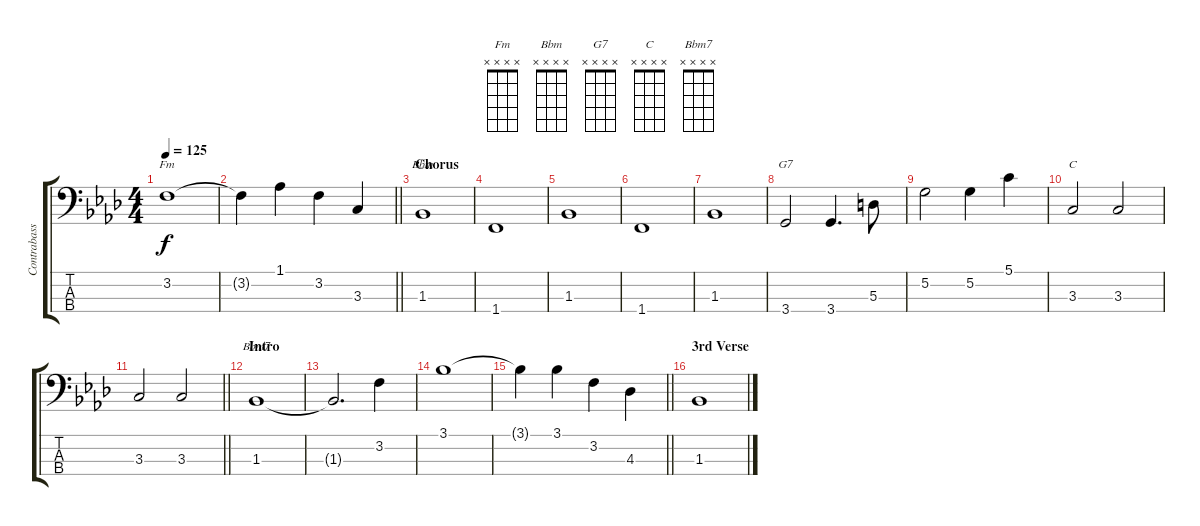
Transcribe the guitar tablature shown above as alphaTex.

\track ("Contrabass" "Contrabass") {instrument fretlessbass}
\staff {score tabs}
\tuning (G2 D2 A1 E1) {hide}
\chord ("Fm" x x x x)
\chord ("Bbm" x x x x)
\chord ("G7" x x x x)
\chord ("C" x x x x)
\chord ("Bbm7" x x x x)
\ts (4 4)
\tempo 125
\clef f4
\ks fminor
3.2.1{ch "Fm" dy f} |
\barLineRight lightlight
3.2{t}.4 1.1.4 3.2.4 3.3.4 |
\section ("" "Chorus")
1.3.1{ch "Bbm"} |
1.4.1 |
1.3.1 |
1.4.1 |
1.3.1 |
3.4.2{ch "G7"} 3.4.4{d} 5.3.8 |
5.2.2 5.2.4 5.1.4 |
3.3.2{ch "C"} 3.3.2 |
\barLineRight lightlight
3.3.2 3.3.2 |
\section ("" "Intro")
1.3.1{ch "Bbm7"} |
1.3{t}.2{d} 3.2.4 |
3.1.1 |
\barLineRight lightlight
3.1{t}.4 3.1.4 3.2.4 4.3.4 |
\section ("" "3rd Verse")
1.3.1
